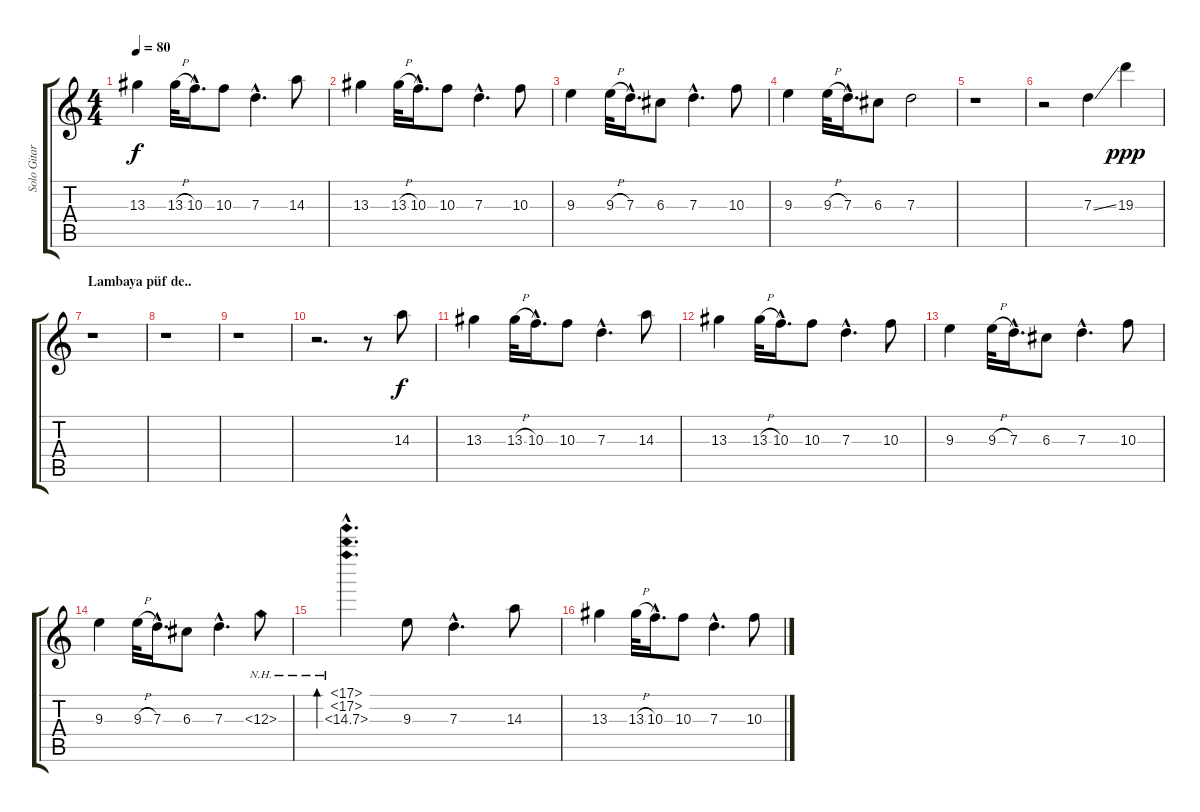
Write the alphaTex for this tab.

\track ("Solo Gitar" "Solo Gitar") {instrument overdrivenguitar}
\staff {score tabs}
\tuning (E4 B3 G3 D3 A3 E2) {hide}
\ts (4 4)
\tempo 80
\clef g2
\ks c
13.3.4{dy f} 13.3{h}.32 10.3{hac}.16{d} 10.3.8 7.3{hac}.4{d} 14.3.8 |
13.3.4 13.3{h}.32 10.3{hac}.16{d} 10.3.8 7.3{hac}.4{d} 10.3.8 |
9.3.4 9.3{h}.32 7.3{hac}.16{d} 6.3.8 7.3{hac}.4{d} 10.3.8 |
9.3.4 9.3{h}.32 7.3{hac}.16{d} 6.3.8 7.3.2 |
r.1 |
r.2 7.3{ss}.4 19.3.4{dy ppp} |
\section ("" "Lambaya püf de..")
r.1 |
r.1 |
r.1 |
r.2{d} r.8 14.3.8{dy f} |
13.3.4 13.3{h}.32 10.3{hac}.16{d} 10.3.8 7.3{hac}.4{d} 14.3.8 |
13.3.4 13.3{h}.32 10.3{hac}.16{d} 10.3.8 7.3{hac}.4{d} 10.3.8 |
9.3.4 9.3{h}.32 7.3{hac}.16{d} 6.3.8 7.3{hac}.4{d} 10.3.8 |
9.3.4 9.3{h}.32 7.3{hac}.16{d} 6.3.8 7.3{hac}.4{d} 12.3{nh}.8 |
(17.1{nh hac} 17.2{nh hac} 14.3{nh hac}).4{d bd 60} 9.3.8 7.3{hac}.4{d} 14.3.8 |
13.3.4 13.3{h}.32 10.3{hac}.16{d} 10.3.8 7.3{hac}.4{d} 10.3.8
